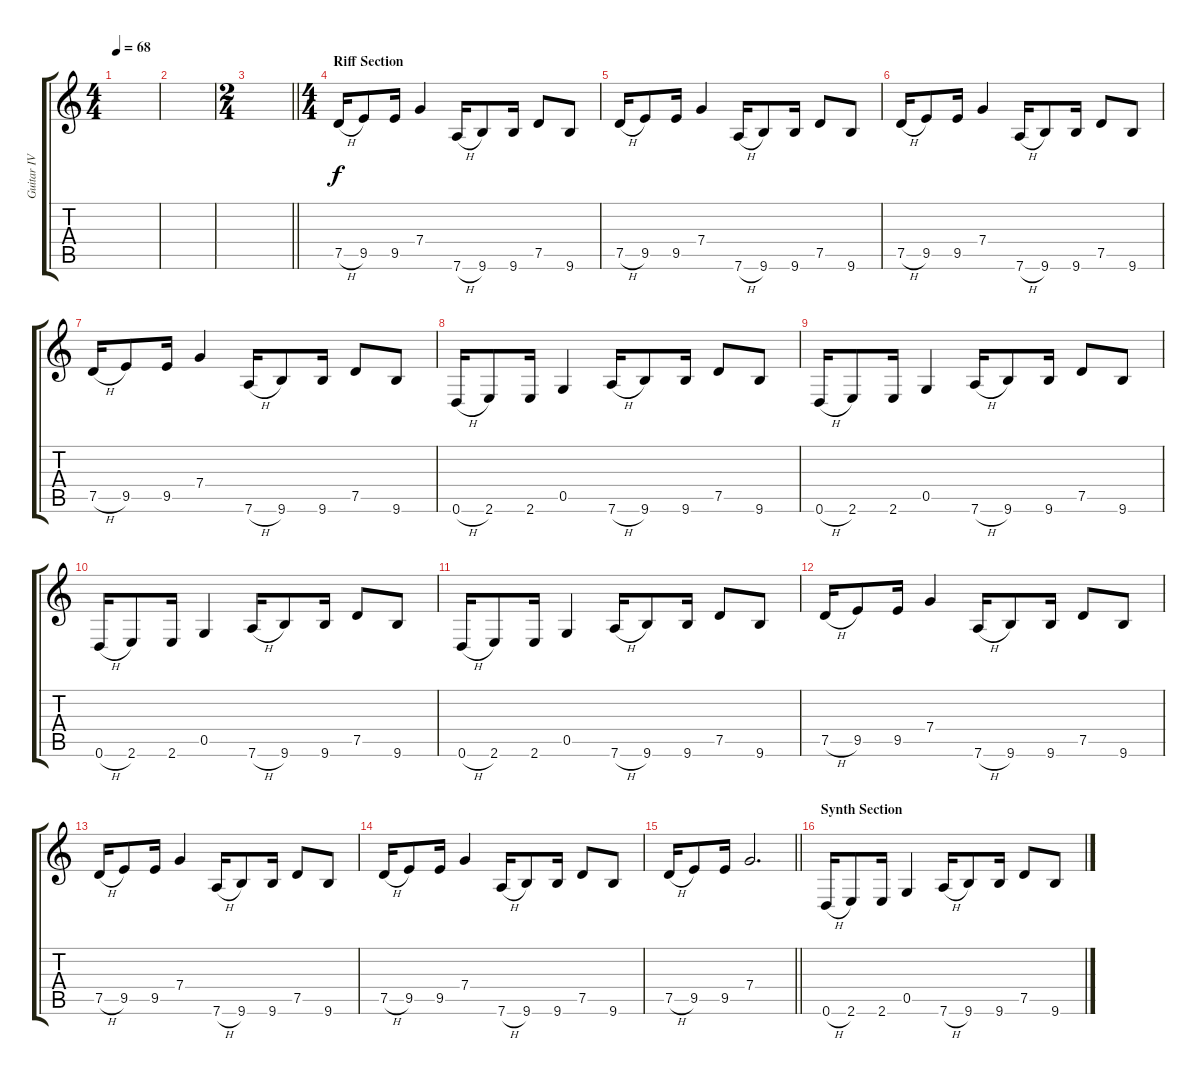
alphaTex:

\track ("Guitar IV (Electric)" "Guitar IV ") {instrument electricguitarjazz}
\staff {score tabs}
\tuning (D4 A3 F3 C3 G2 D2) {hide}
\ts (4 4)
\tempo 68
\clef g2
\ks c
|
|
\ts (2 4)
\barLineRight lightlight
|
\ts (4 4)
\section ("" "Riff Section")
7.5{h}.16 9.5.8 9.5.16 7.4.4 7.6{h}.16 9.6.8 9.6.16 7.5.8 9.6.8 |
7.5{h}.16 9.5.8 9.5.16 7.4.4 7.6{h}.16 9.6.8 9.6.16 7.5.8 9.6.8 |
7.5{h}.16 9.5.8 9.5.16 7.4.4 7.6{h}.16 9.6.8 9.6.16 7.5.8 9.6.8 |
7.5{h}.16 9.5.8 9.5.16 7.4.4 7.6{h}.16 9.6.8 9.6.16 7.5.8 9.6.8 |
0.6{h}.16 2.6.8 2.6.16 0.5.4 7.6{h}.16 9.6.8 9.6.16 7.5.8 9.6.8 |
0.6{h}.16 2.6.8 2.6.16 0.5.4 7.6{h}.16 9.6.8 9.6.16 7.5.8 9.6.8 |
0.6{h}.16 2.6.8 2.6.16 0.5.4 7.6{h}.16 9.6.8 9.6.16 7.5.8 9.6.8 |
0.6{h}.16 2.6.8 2.6.16 0.5.4 7.6{h}.16 9.6.8 9.6.16 7.5.8 9.6.8 |
7.5{h}.16 9.5.8 9.5.16 7.4.4 7.6{h}.16 9.6.8 9.6.16 7.5.8 9.6.8 |
7.5{h}.16 9.5.8 9.5.16 7.4.4 7.6{h}.16 9.6.8 9.6.16 7.5.8 9.6.8 |
7.5{h}.16 9.5.8 9.5.16 7.4.4 7.6{h}.16 9.6.8 9.6.16 7.5.8 9.6.8 |
\barLineRight lightlight
7.5{h}.16 9.5.8 9.5.16 7.4.2{d} |
\section ("" "Synth Section")
0.6{h}.16 2.6.8 2.6.16 0.5.4 7.6{h}.16 9.6.8 9.6.16 7.5.8 9.6.8
